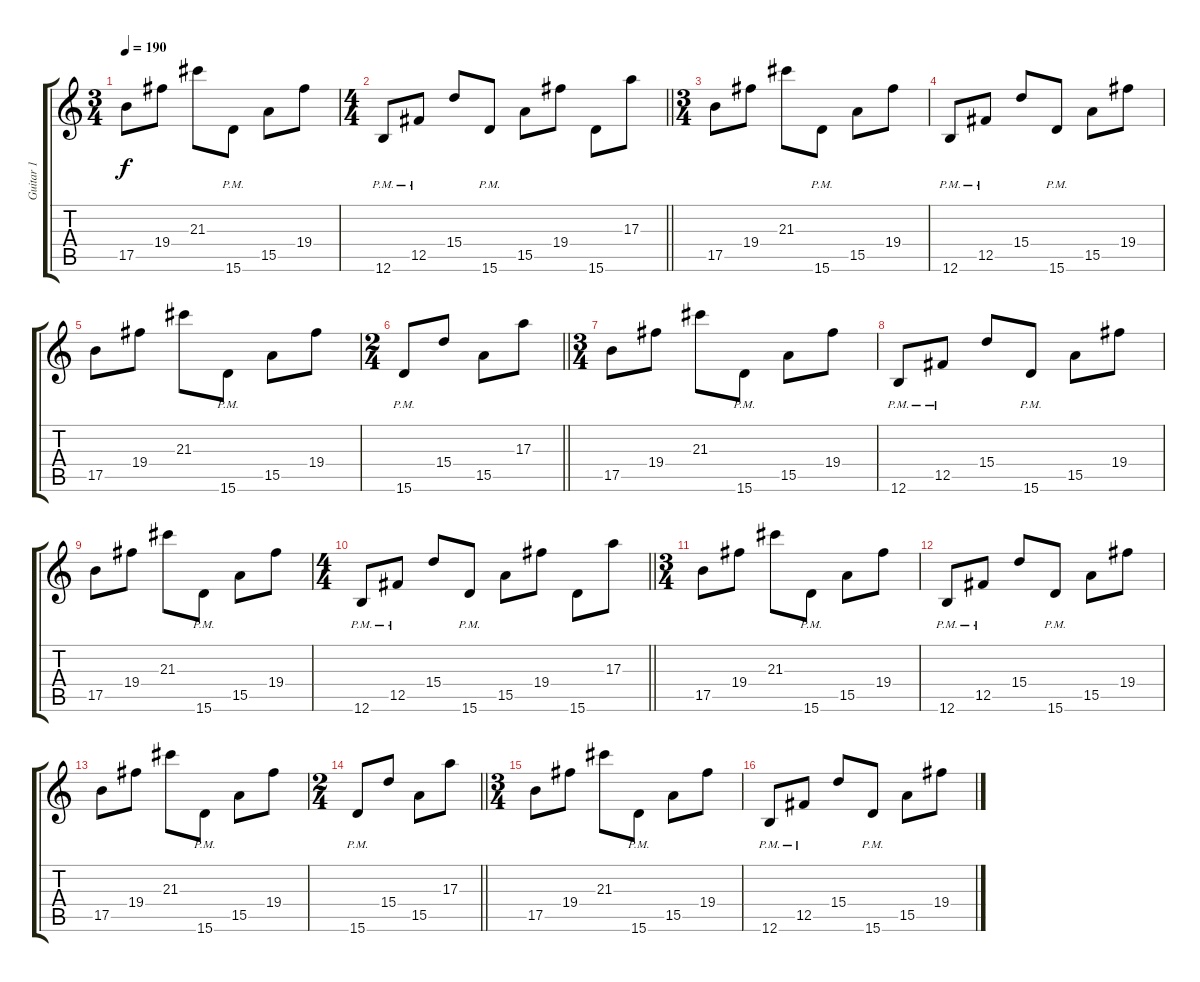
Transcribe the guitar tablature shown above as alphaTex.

\track ("Guitar 1" "Guitar 1") {instrument distortionguitar}
\staff {score tabs}
\tuning (Db4 Ab3 E3 B2 Gb2 B1) {hide}
\ts (3 4)
\tempo 190
\clef g2
\ks c
17.5.8{dy f} 19.4.8 21.3.8 15.6{pm}.8 15.5.8 19.4.8 |
\ts (4 4)
\barLineRight lightlight
12.6{pm}.8 12.5{pm}.8 15.4.8 15.6{pm}.8 15.5.8 19.4.8 15.6.8 17.3.8 |
\ts (3 4)
17.5.8 19.4.8 21.3.8 15.6{pm}.8 15.5.8 19.4.8 |
12.6{pm}.8 12.5{pm}.8 15.4.8 15.6{pm}.8 15.5.8 19.4.8 |
17.5.8 19.4.8 21.3.8 15.6{pm}.8 15.5.8 19.4.8 |
\ts (2 4)
\barLineRight lightlight
15.6{pm}.8 15.4.8 15.5.8 17.3.8 |
\ts (3 4)
17.5.8 19.4.8 21.3.8 15.6{pm}.8 15.5.8 19.4.8 |
12.6{pm}.8 12.5{pm}.8 15.4.8 15.6{pm}.8 15.5.8 19.4.8 |
17.5.8 19.4.8 21.3.8 15.6{pm}.8 15.5.8 19.4.8 |
\ts (4 4)
\barLineRight lightlight
12.6{pm}.8 12.5{pm}.8 15.4.8 15.6{pm}.8 15.5.8 19.4.8 15.6.8 17.3.8 |
\ts (3 4)
17.5.8 19.4.8 21.3.8 15.6{pm}.8 15.5.8 19.4.8 |
12.6{pm}.8 12.5{pm}.8 15.4.8 15.6{pm}.8 15.5.8 19.4.8 |
17.5.8 19.4.8 21.3.8 15.6{pm}.8 15.5.8 19.4.8 |
\ts (2 4)
\barLineRight lightlight
15.6{pm}.8 15.4.8 15.5.8 17.3.8 |
\ts (3 4)
17.5.8 19.4.8 21.3.8 15.6{pm}.8 15.5.8 19.4.8 |
12.6{pm}.8 12.5{pm}.8 15.4.8 15.6{pm}.8 15.5.8 19.4.8
